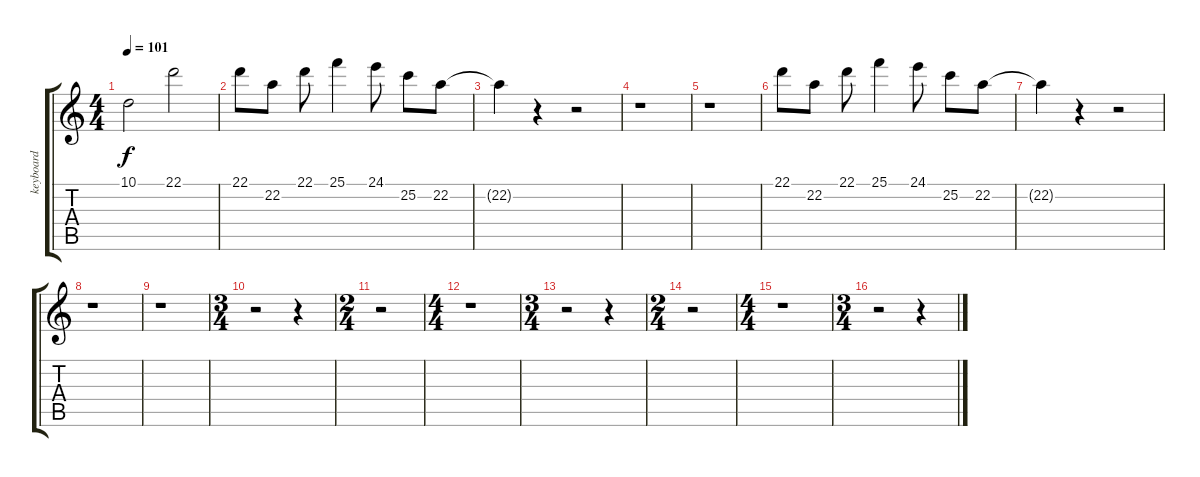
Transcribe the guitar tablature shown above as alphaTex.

\track ("keyboard" "keyboard") {instrument electricpiano1}
\staff {score tabs}
\tuning (E4 B3 G3 D3 A2 E2) {hide}
\ts (4 4)
\tempo 101
\clef g2
\ks c
10.1.2{dy f} 22.1.2 |
22.1.8 22.2.8 22.1.8 25.1.4 24.1.8 25.2.8 22.2.8 |
22.2{t}.4 r.4 r.2 |
r.1 |
r.1 |
22.1.8 22.2.8 22.1.8 25.1.4 24.1.8 25.2.8 22.2.8 |
22.2{t}.4 r.4 r.2 |
r.1 |
r.1 |
\ts (3 4)
r.2 r.4 |
\ts (2 4)
r.2 |
\ts (4 4)
r.1 |
\ts (3 4)
r.2 r.4 |
\ts (2 4)
r.2 |
\ts (4 4)
r.1 |
\ts (3 4)
r.2 r.4
